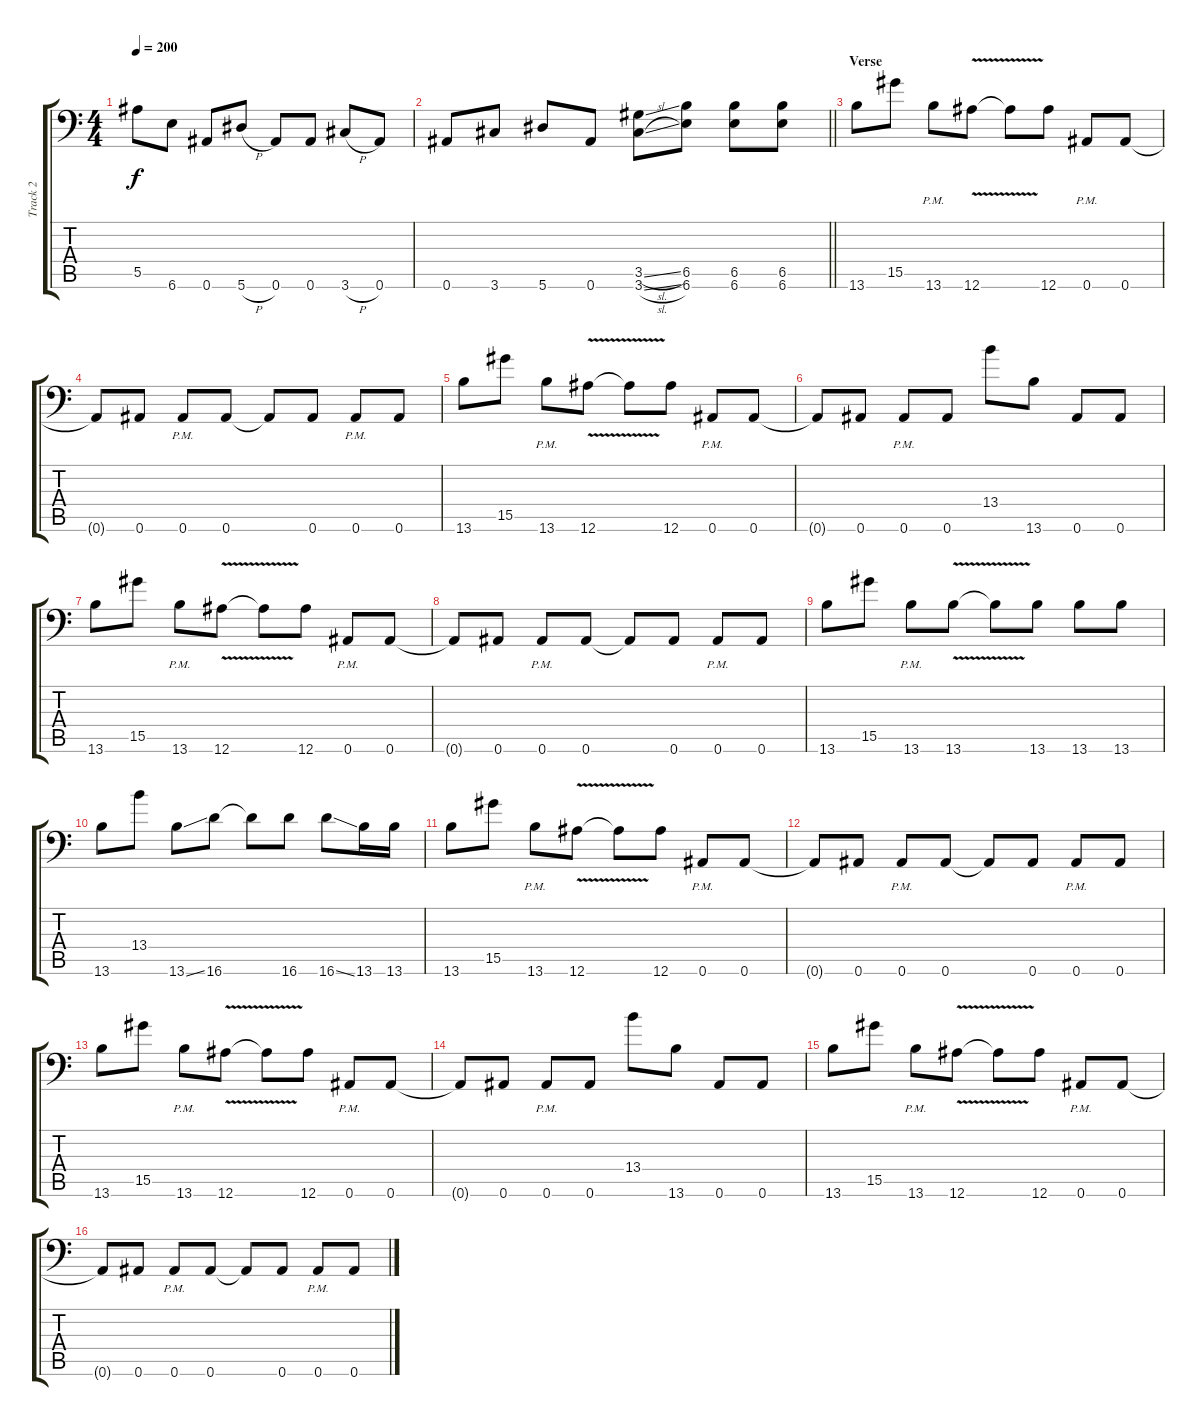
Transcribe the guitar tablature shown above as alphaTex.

\track ("Track 2" "Track 2") {instrument distortionguitar}
\staff {score tabs}
\tuning (C4 G3 Eb3 Bb2 F2 Bb1) {hide}
\ts (4 4)
\tempo 200
\clef f4
\ks c
5.5.8{dy f} 6.6.8 0.6.8 5.6{h}.8 0.6.8 0.6.8 3.6{h}.8 0.6.8 |
\barLineRight lightlight
0.6.8 3.6.8 5.6.8 0.6.8 (3.5{sl} 3.6{sl}).8 (6.5 6.6).8 (6.5 6.6).8 (6.5 6.6).8 |
\section ("" "Verse")
13.6.8 15.5.8 13.6{pm}.8 12.6{v}.8 12.6{t}.8 12.6.8 0.6{pm}.8 0.6.8 |
0.6{t}.8 0.6.8 0.6{pm}.8 0.6.8 0.6{t}.8 0.6.8 0.6{pm}.8 0.6.8 |
13.6.8 15.5.8 13.6{pm}.8 12.6{v}.8 12.6{t}.8 12.6.8 0.6{pm}.8 0.6.8 |
0.6{t}.8 0.6.8 0.6{pm}.8 0.6.8 13.4.8 13.6.8 0.6.8 0.6.8 |
13.6.8 15.5.8 13.6{pm}.8 12.6{v}.8 12.6{t}.8 12.6.8 0.6{pm}.8 0.6.8 |
0.6{t}.8 0.6.8 0.6{pm}.8 0.6.8 0.6{t}.8 0.6.8 0.6{pm}.8 0.6.8 |
13.6.8 15.5.8 13.6{pm}.8 13.6{v}.8 13.6{t}.8 13.6.8 13.6.8 13.6.8 |
13.6.8 13.4.8 13.6{ss}.8 16.6.8 16.6{t}.8 16.6.8 16.6{ss}.8 13.6.16 13.6.16 |
13.6.8 15.5.8 13.6{pm}.8 12.6{v}.8 12.6{t}.8 12.6.8 0.6{pm}.8 0.6.8 |
0.6{t}.8 0.6.8 0.6{pm}.8 0.6.8 0.6{t}.8 0.6.8 0.6{pm}.8 0.6.8 |
13.6.8 15.5.8 13.6{pm}.8 12.6{v}.8 12.6{t}.8 12.6.8 0.6{pm}.8 0.6.8 |
0.6{t}.8 0.6.8 0.6{pm}.8 0.6.8 13.4.8 13.6.8 0.6.8 0.6.8 |
13.6.8 15.5.8 13.6{pm}.8 12.6{v}.8 12.6{t}.8 12.6.8 0.6{pm}.8 0.6.8 |
0.6{t}.8 0.6.8 0.6{pm}.8 0.6.8 0.6{t}.8 0.6.8 0.6{pm}.8 0.6.8
